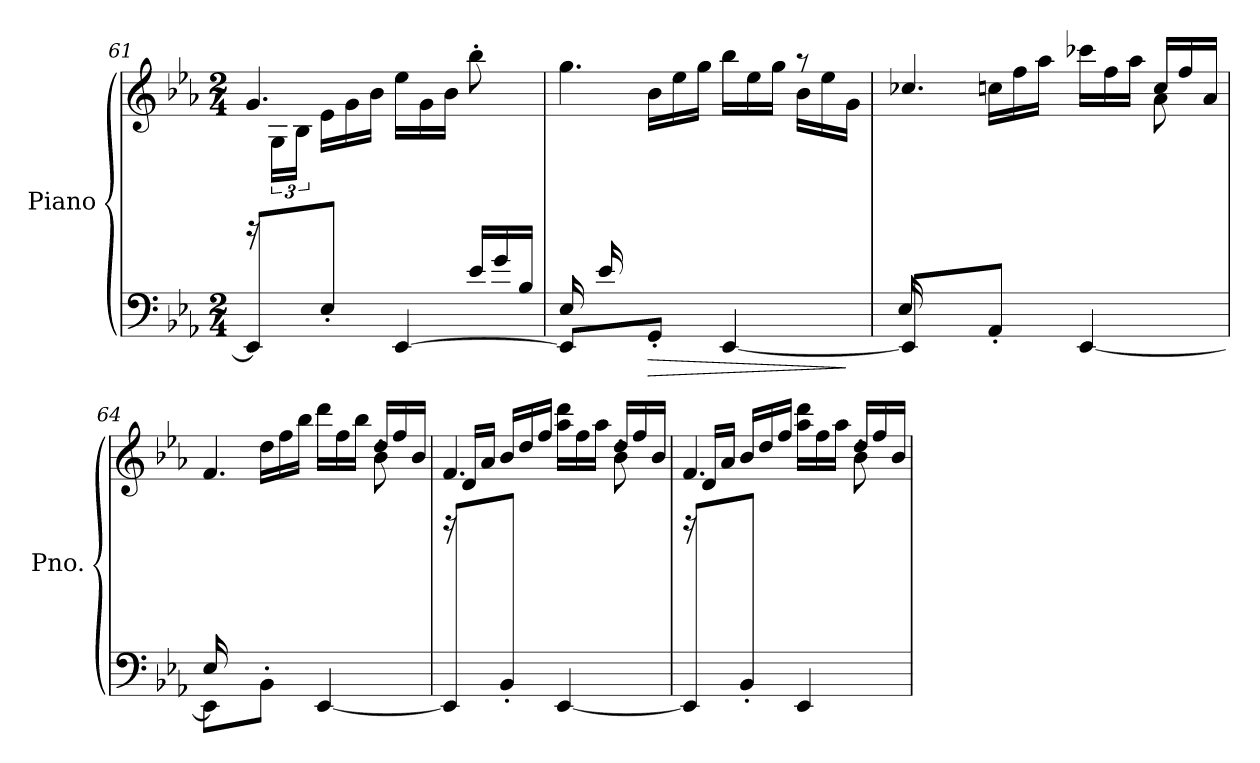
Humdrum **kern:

**kern	**kern	**dynam
*part1	*part1	*part1
*staff2	*staff1	*staff1/2
*I"Piano	*	*
*I'Pno.	*	*
!!LO:LB:g=z
*clefF4	*clefG2	*
*k[b-e-a-]	*k[b-e-a-]	*
*M2/4	*M2/4	*
=61	=61	=61
*^	*	*
*	*Xtuplet	*	*
*	*	*^	*
8EE-/L]	24rff	4.g/	24ryy	.
.	3ryy	.	24G\LL	.
.	.	.	24B-\JJ	.
*	*	*	*Xtuplet	*
8E-'/J	.	.	24e-\LL	.
.	.	.	24g\	.
.	.	.	24b-\JJ	.
[4EE-/	.	.	24ee-\LL	.
.	.	.	24g\	.
.	.	.	24b-\JJ	.
.	24e-/LL	8bb-'\	8ryy	.
.	24g/	.	.	.
.	24B-/JJ	.	.	.
=62	=62	=62	=62	=62
8EE-/L]	24E-/LL	4.gg\	12ryy	.
.	24e-/	.	.	.
.	12%5ryy	.	24g\JJ	.
!	!	!	!	!LO:HP:b=2
8GG'/J	.	.	24b-\LL	>
.	.	.	24ee-\	.
.	.	.	24gg\JJ	.
[4EE-/	.	.	24bb-\LL	.
.	.	.	24ee-\	.
.	.	.	24gg\JJ	.
.	.	8raa	24b-\LL	.
.	.	.	24ee-\	.
.	.	.	24g\JJ	]
=63	=63	=63	=63	=63
8EE-/L]	24E-/LL	4.cc-X/	24ryy	.
.	24%11ryy	.	24f\	.
.	.	.	24a-\JJ	.
8AA-'/J	.	.	24cc\LL	.
.	.	.	24ff\	.
.	.	.	24aa-\JJ	.
[4EE-/	.	.	24ccc-X\LL	.
.	.	.	24ff\	.
.	.	.	24aa-\JJ	.
.	.	8a-\	24cc/LL	.
.	.	.	24ff/	.
.	.	.	24a-/JJ	.
!!LO:LB:g=z	!!
=64	=64	=64	=64	=64
8EE-\L]	24E-/LL	4.f/	24ryy	.
.	24%11ryy	.	24d\	.
.	.	.	24b-\JJ	.
8BB-'\J	.	.	24dd\LL	.
.	.	.	24ff\	.
.	.	.	24bb-\JJ	.
[4EE-/	.	.	24ddd\LL	.
.	.	.	24ff\	.
.	.	.	24bb-\JJ	.
.	.	8b-'\	24dd/LL	.
.	.	.	24ff/	.
.	.	.	24b-/JJ	.
=65	=65	=65	=65	=65
8EE-/L]	24rdddd	4.f/	24ryy	.
.	24%11ryy	.	24d/LL	.
.	.	.	24a-/JJ	.
8BB-'/J	.	.	24b-/LL	.
.	.	.	24dd/	.
.	.	.	24ff/JJ	.
[4EE-/	.	.	24aa-\ 24ddd\LL	.
.	.	.	24ff\	.
.	.	.	24aa-\JJ	.
.	.	8b-'\	24dd/LL	.
.	.	.	24ff/	.
.	.	.	24b-/JJ	.
=66	=66	=66	=66	=66
8EE-/L]	24rdddd	4.f/	24ryy	.
.	24%11ryy	.	24d/LL	.
.	.	.	24a-/JJ	.
8BB-'/J	.	.	24b-/LL	.
.	.	.	24dd/	.
.	.	.	24ff/JJ	.
4EE-/	.	.	24aa-\ 24ddd\LL	.
.	.	.	24ff\	.
.	.	.	24aa-\JJ	.
.	.	8b-'\	24dd/LL	.
.	.	.	24ff/	.
.	.	.	24b-/JJ	.
*v	*v	*	*	*
*	*v	*v	*
=	=	=
*-	*-	*-
